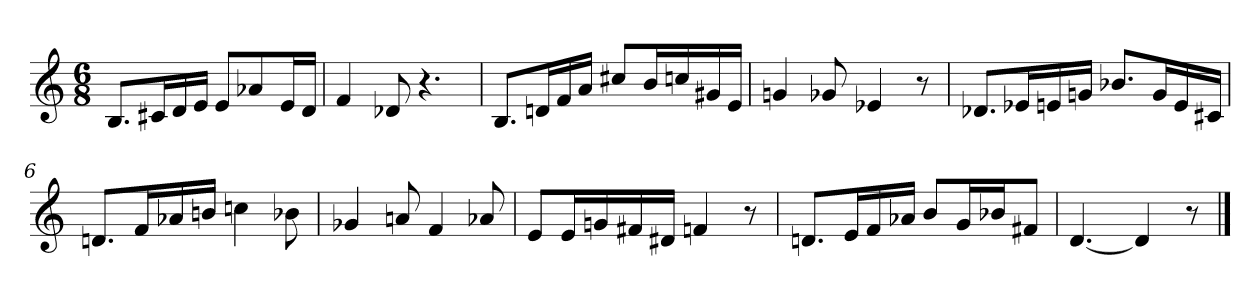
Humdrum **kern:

**kern
*part1
*staff1
*clefG2
*k[]
*M6/8
=1
8.B/L
16c#X/L
16d/
16e/JJ
8e/L
8a-X/
16e/L
16d/JJ
=2
4f/
8d-X/
4.r
=3
8.B/L
16dn/L
16f/
16a/JJ
8cc#X/L
16b/L
16ccn/
16g#X/
16e/JJ
=4
4gn/
8g-X/
4e-X/
8r
=5
8.d-X/L
16e-X/L
16en/
16gn/JJ
8.b-X/L
16g/L
16e/
16c#X/JJ
=6
8.dn/L
16f/L
16a-X/
16bn/JJ
4ccn\
8b-X\
=7
4g-X/
8an/
4f/
8a-X/
=8
8e/L
16e/L
16gn/
16f#X/
16d#X/JJ
4fn/
8r
=9
8.dn/L
16e/L
16f/
16a-X/JJ
8b/L
16g/L
16b-X/J
8f#X/J
=10
[4.d/
4d/]
8r
==
*-
